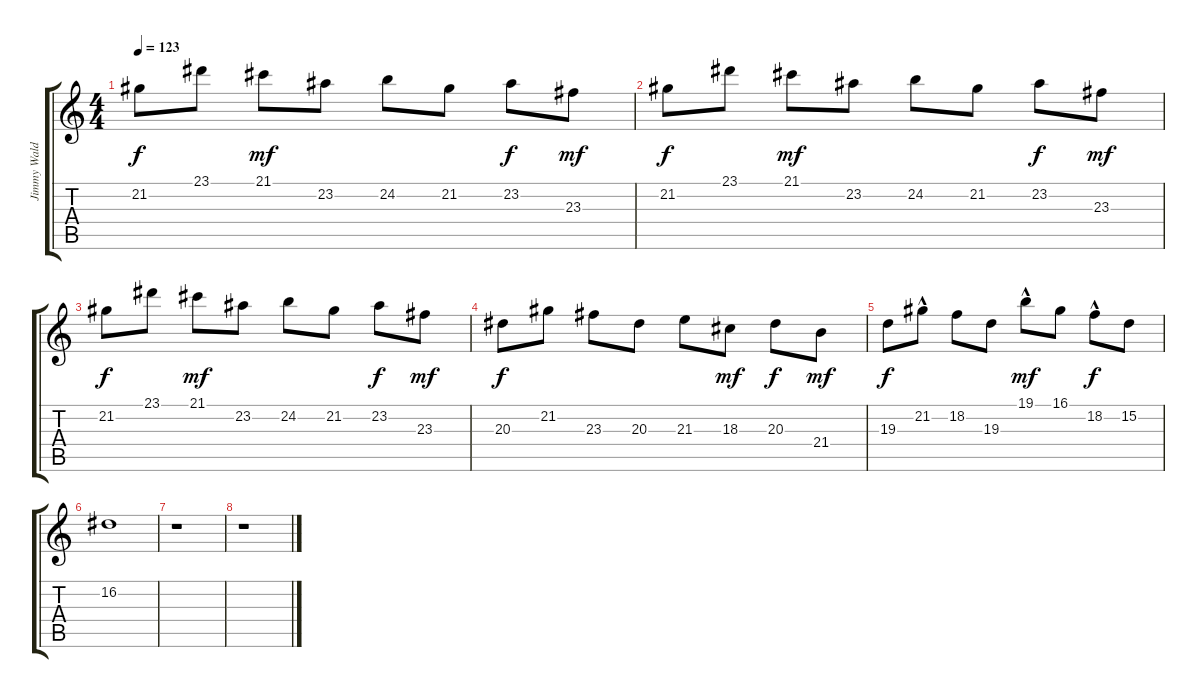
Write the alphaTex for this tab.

\track ("Jimmy Waldo (High)" "Jimmy Wald") {instrument rockorgan}
\staff {score tabs}
\tuning (E4 B3 G3 D3 A2 E2) {hide}
\ts (4 4)
\tempo 123
\clef g2
\ks c
21.2.8{dy f} 23.1.8 21.1.8{dy mf} 23.2.8 24.2.8 21.2.8 23.2.8{dy f} 23.3.8{dy mf} |
21.2.8{dy f} 23.1.8 21.1.8{dy mf} 23.2.8 24.2.8 21.2.8 23.2.8{dy f} 23.3.8{dy mf} |
21.2.8{dy f} 23.1.8 21.1.8{dy mf} 23.2.8 24.2.8 21.2.8 23.2.8{dy f} 23.3.8{dy mf} |
20.3.8{dy f} 21.2.8 23.3.8 20.3.8 21.3.8 18.3.8{dy mf} 20.3.8{dy f} 21.4.8{dy mf} |
19.3.8{dy f} 21.2{hac}.8 18.2.8 19.3.8 19.1{hac}.8{dy mf} 16.1.8 18.2{hac}.8{dy f} 15.2.8 |
16.2.1 |
r.1 |
r.1
